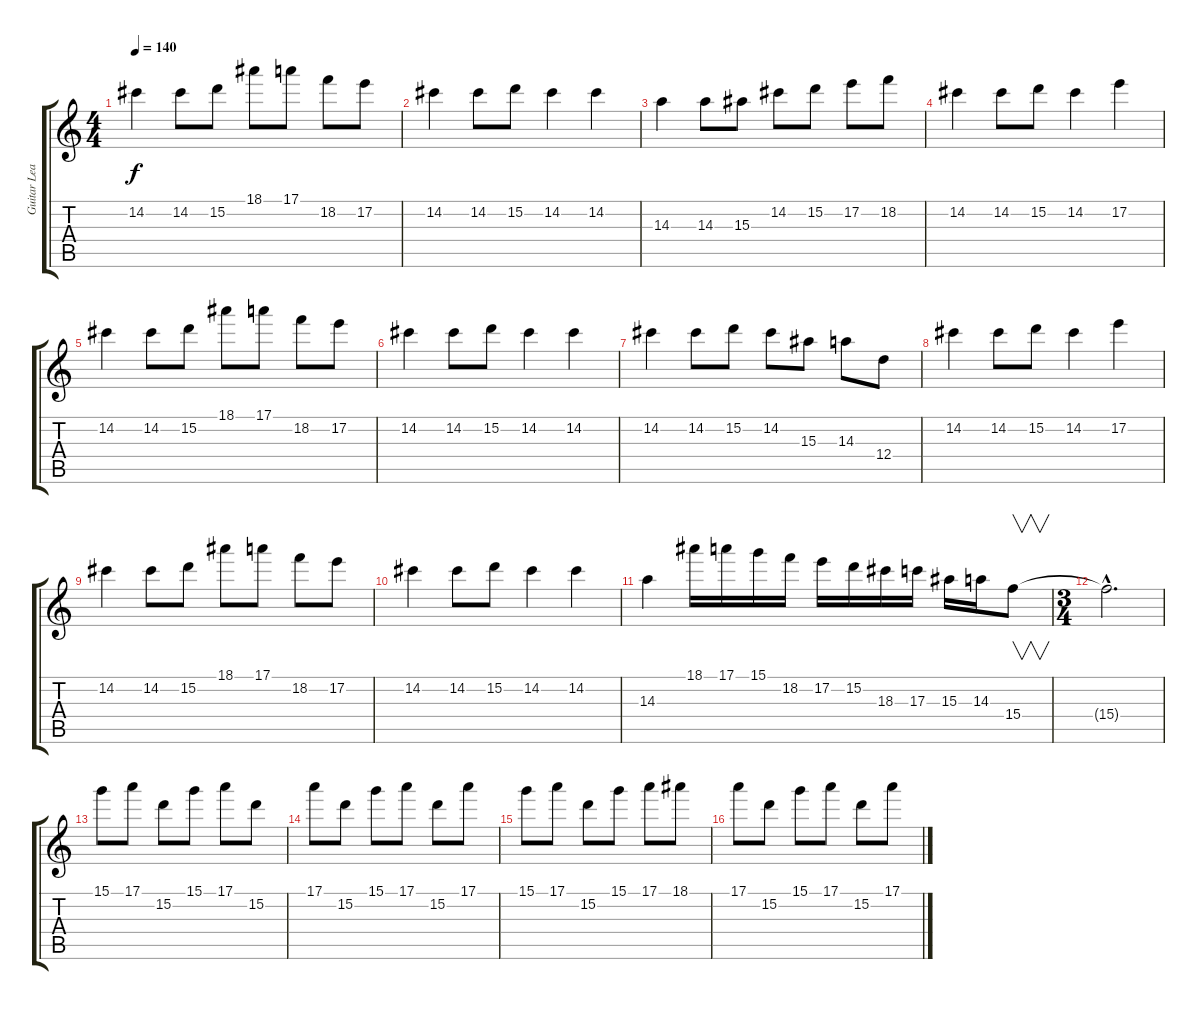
\track ("Guitar Lead" "Guitar Lea") {instrument distortionguitar}
\staff {score tabs}
\tuning (E4 B3 G3 D3 A2 E2) {hide}
\ts (4 4)
\tempo 140
\clef g2
\ks c
14.2.4{dy f} 14.2.8 15.2.8 18.1.8 17.1.8 18.2.8 17.2.8 |
14.2.4 14.2.8 15.2.8 14.2.4 14.2.4 |
14.3.4 14.3.8 15.3.8 14.2.8 15.2.8 17.2.8 18.2.8 |
14.2.4 14.2.8 15.2.8 14.2.4 17.2.4 |
14.2.4 14.2.8 15.2.8 18.1.8 17.1.8 18.2.8 17.2.8 |
14.2.4 14.2.8 15.2.8 14.2.4 14.2.4 |
14.2.4 14.2.8 15.2.8 14.2.8 15.3.8 14.3.8 12.4.8 |
14.2.4 14.2.8 15.2.8 14.2.4 17.2.4 |
14.2.4 14.2.8 15.2.8 18.1.8 17.1.8 18.2.8 17.2.8 |
14.2.4 14.2.8 15.2.8 14.2.4 14.2.4 |
14.3.4 18.1.16 17.1.16 15.1.16 18.2.16 17.2.16 15.2.16 18.3.16 17.3.16 15.3.16 14.3.16 15.4.8{v} |
\ts (3 4)
15.4{hac t}.2{d} |
15.1.8 17.1.8 15.2.8 15.1.8 17.1.8 15.2.8 |
17.1.8 15.2.8 15.1.8 17.1.8 15.2.8 17.1.8 |
15.1.8 17.1.8 15.2.8 15.1.8 17.1.8 18.1.8 |
17.1.8 15.2.8 15.1.8 17.1.8 15.2.8 17.1.8
